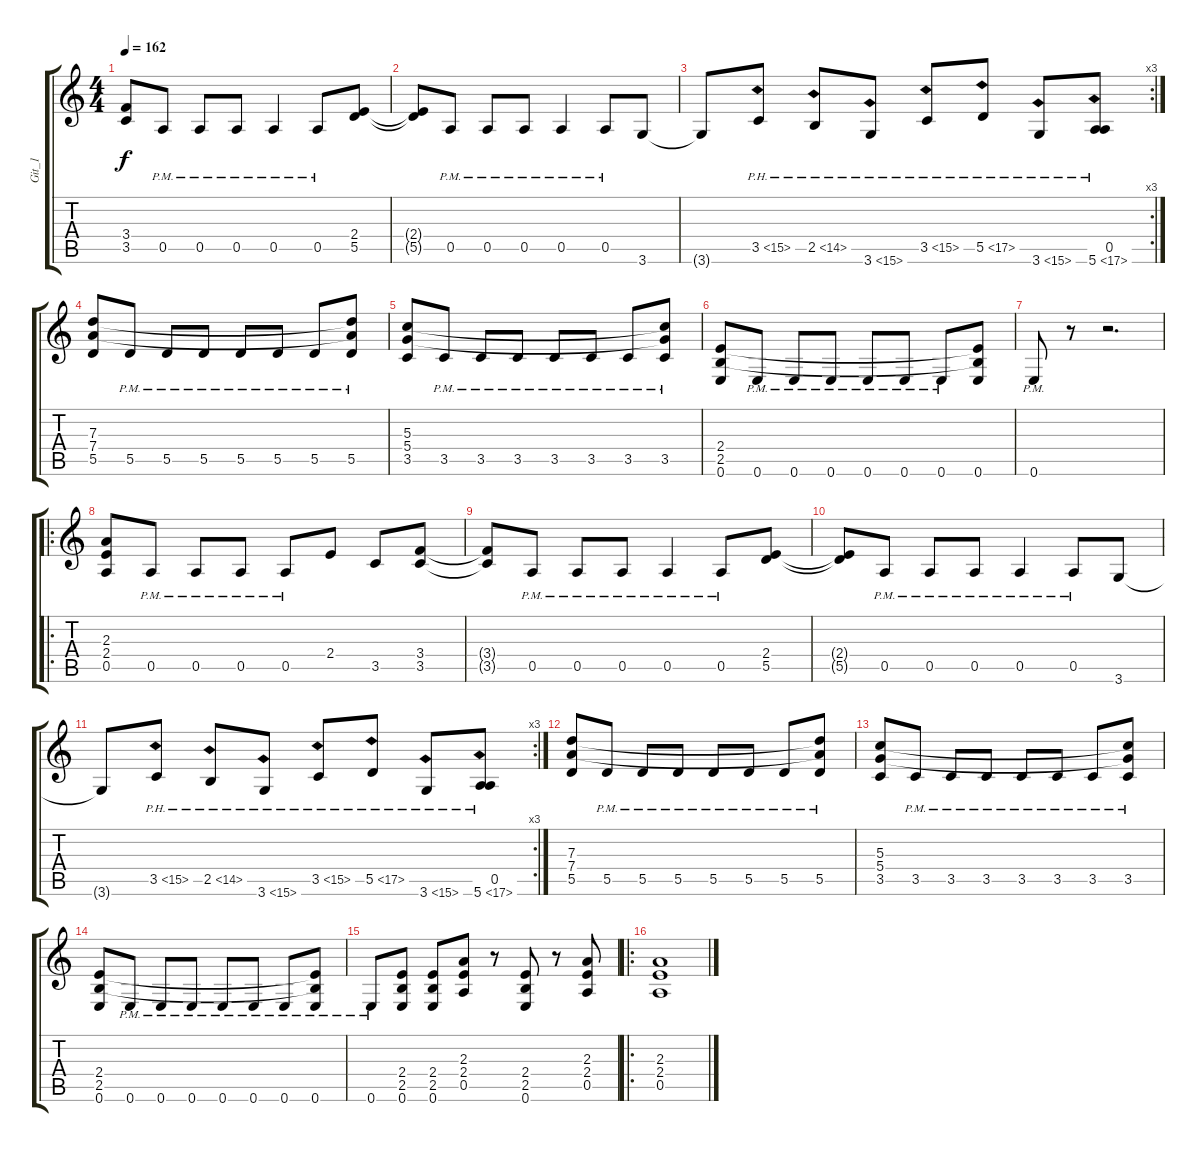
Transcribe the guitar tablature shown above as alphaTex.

\track ("Git_1" "Git_1") {instrument overdrivenguitar}
\staff {score tabs}
\tuning (E4 B3 G3 D3 A2 E2) {hide}
\ts (4 4)
\tempo 162
\clef g2
\ks c
(3.4{t} 3.5{t}).8{dy f} 0.5{pm}.8 0.5{pm}.8 0.5{pm}.8 0.5{pm}.4 0.5{pm}.8 (2.4 5.5).8 |
(2.4{t} 5.5{t}).8 0.5{pm}.8 0.5{pm}.8 0.5{pm}.8 0.5{pm}.4 0.5{pm}.8 3.6.8 |
\rc 3
3.6{t}.8 3.5{ph 12}.8 2.5{ph 12}.8 3.6{ph 12}.8 3.5{ph 12}.8 5.5{ph 12}.8 3.6{ph 12}.8 (0.5 5.6{ph 12}).8 |
(7.3 7.4 5.5).8 5.5{pm}.8 5.5{pm}.8 5.5{pm}.8 5.5{pm}.8 5.5{pm}.8 5.5{pm}.8 (7.3{t} 7.4{t} 5.5{pm}).8 |
(5.3 5.4 3.5).8 3.5{pm}.8 3.5{pm}.8 3.5{pm}.8 3.5{pm}.8 3.5{pm}.8 3.5{pm}.8 (5.3{t} 5.4{t} 3.5{pm}).8 |
(2.4 2.5 0.6).8 0.6{pm}.8 0.6{pm}.8 0.6{pm}.8 0.6{pm}.8 0.6{pm}.8 0.6{pm}.8 (2.4{t} 2.5{t} 0.6).8 |
0.6{pm}.8 r.8 r.2{d} |
\ro
(2.3 2.4 0.5).8 0.5{pm}.8 0.5{pm}.8 0.5{pm}.8 0.5{pm}.8 2.4.8 3.5.8 (3.4 3.5).8 |
(3.4{t} 3.5{t}).8 0.5{pm}.8 0.5{pm}.8 0.5{pm}.8 0.5{pm}.4 0.5{pm}.8 (2.4 5.5).8 |
(2.4{t} 5.5{t}).8 0.5{pm}.8 0.5{pm}.8 0.5{pm}.8 0.5{pm}.4 0.5{pm}.8 3.6.8 |
\rc 3
3.6{t}.8 3.5{ph 12}.8 2.5{ph 12}.8 3.6{ph 12}.8 3.5{ph 12}.8 5.5{ph 12}.8 3.6{ph 12}.8 (0.5 5.6{ph 12}).8 |
(7.3 7.4 5.5).8 5.5{pm}.8 5.5{pm}.8 5.5{pm}.8 5.5{pm}.8 5.5{pm}.8 5.5{pm}.8 (7.3{t} 7.4{t} 5.5{pm}).8 |
(5.3 5.4 3.5).8 3.5{pm}.8 3.5{pm}.8 3.5{pm}.8 3.5{pm}.8 3.5{pm}.8 3.5{pm}.8 (5.3{t} 5.4{t} 3.5{pm}).8 |
(2.4 2.5 0.6).8 0.6{pm}.8 0.6{pm}.8 0.6{pm}.8 0.6{pm}.8 0.6{pm}.8 0.6{pm}.8 (2.4{t} 2.5{t} 0.6{pm}).8 |
0.6{pm}.8 (2.4 2.5 0.6).8 (2.4 2.5 0.6).8 (2.3 2.4 0.5).8 r.8 (2.4 2.5 0.6).8 r.8 (2.3 2.4 0.5).8 |
\ro
(2.3 2.4 0.5).1
